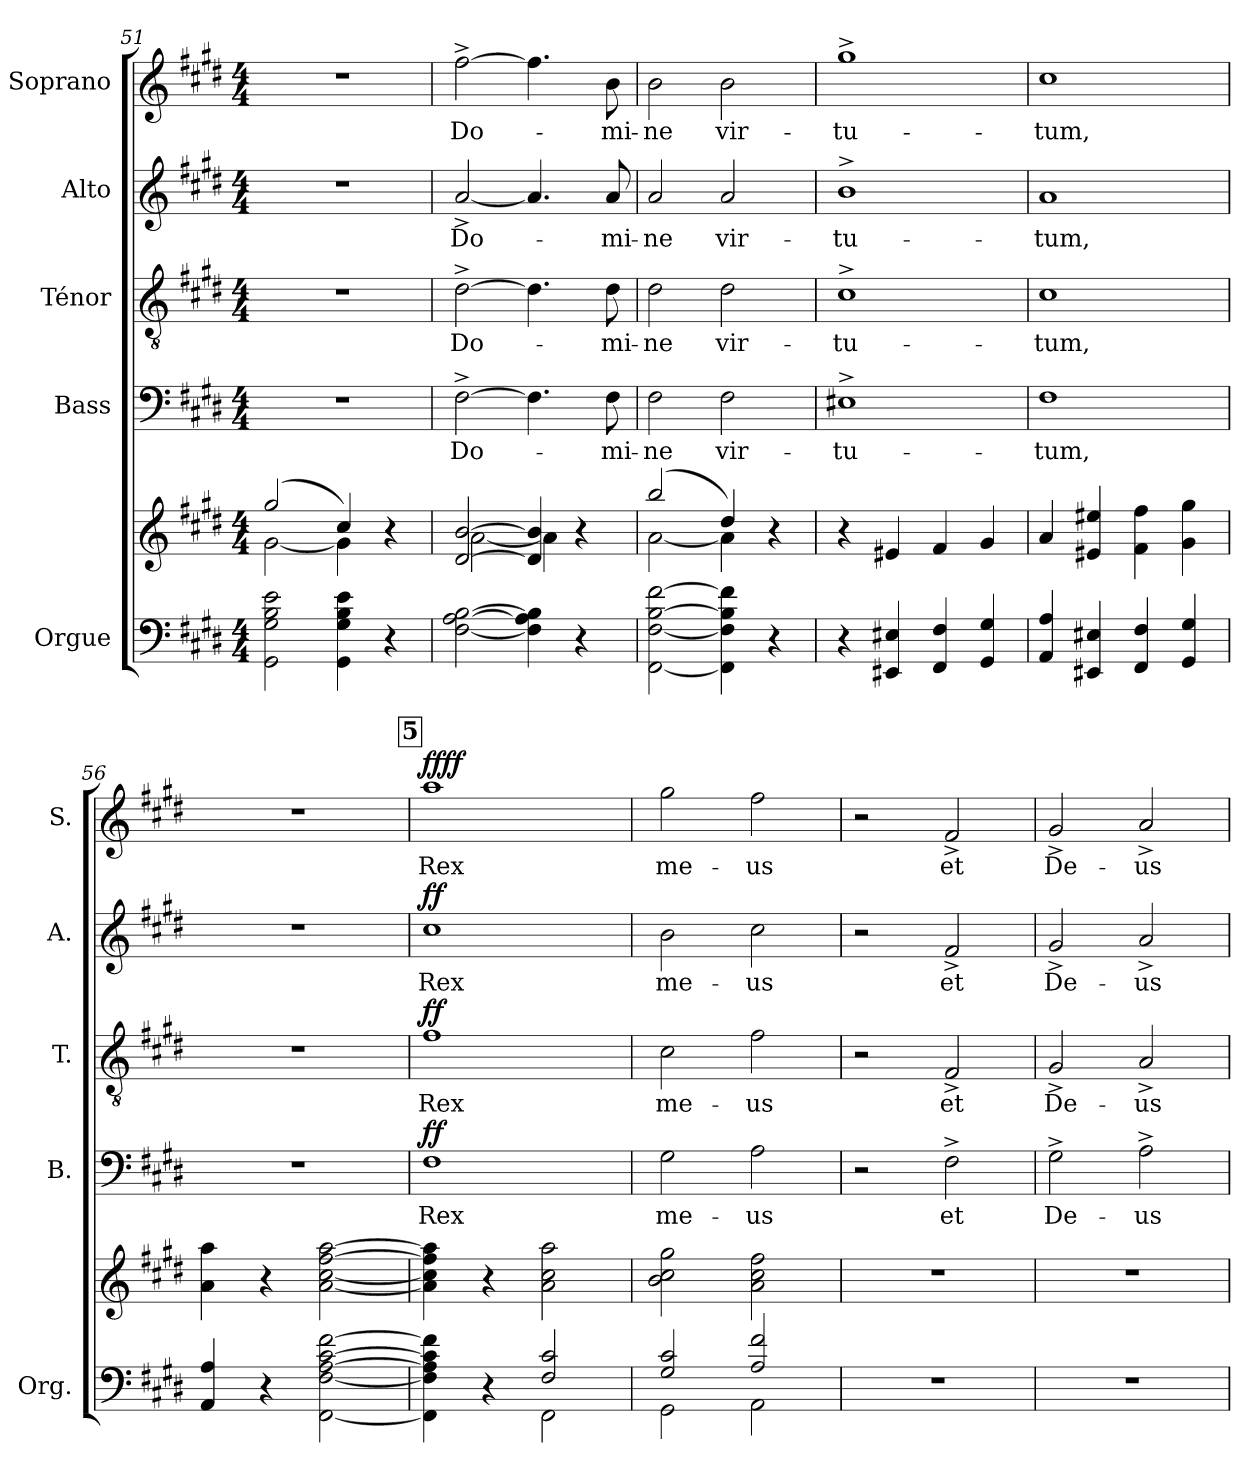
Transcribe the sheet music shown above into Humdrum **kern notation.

**kern	**kern	**kern	**text	**dynam	**kern	**text	**dynam	**kern	**text	**dynam	**kern	**text	**dynam
*part5	*part5	*part4	*part4	*part4	*part3	*part3	*part3	*part2	*part2	*part2	*part1	*part1	*part1
*staff6	*staff5	*staff4	*staff4	*staff4	*staff3	*staff3	*staff3	*staff2	*staff2	*staff2	*staff1	*staff1	*staff1
*I"Orgue	*	*I"Bass	*	*	*I"Ténor	*	*	*I"Alto	*	*	*I"Soprano	*	*
*I'Org.	*	*I'B.	*	*	*I'T.	*	*	*I'A.	*	*	*I'S.	*	*
*clefF4	*clefG2	*clefF4	*	*	*clefGv2	*	*	*clefG2	*	*	*clefG2	*	*
*k[f#c#g#d#]	*k[f#c#g#d#]	*k[f#c#g#d#]	*	*	*k[f#c#g#d#]	*	*	*k[f#c#g#d#]	*	*	*k[f#c#g#d#]	*	*
*E:	*E:	*E:	*	*	*	*	*	*E:	*	*	*E:	*	*
*M4/4	*M4/4	*M4/4	*	*	*M4/4	*	*	*M4/4	*	*	*M4/4	*	*
=51	=51	=51	=51	=51	=51	=51	=51	=51	=51	=51	=51	=51	=51
*	*^	*	*	*	*	*	*	*	*	*	*	*	*
2GG#\ 2G#\ 2B\ 2e\	(>2gg#/	[2g#\	1r	.	.	1r	.	.	1r	.	.	1r	.	.
4GG#\ 4G#\ 4B\ 4e\	4cc#/)	4g#\]	.	.	.	.	.	.	.	.	.	.	.	.
4r	4r	4ryy	.	.	.	.	.	.	.	.	.	.	.	.
!!LO:PB:g=z
=52	=52	=52	=52	=52	=52	=52	=52	=52	=52	=52	=52	=52	=52	=52
!	!	!	!	!LO:LY:b	!	!	!LO:LY:b	!	!	!LO:LY:b	!	!	!LO:LY:b	!
[2F#\ [2A\ [2B\	[2d#/ [2b/	[2a\	[2F#^\	Do-	.	[2d#^\	Do-	.	[2a^/	Do-	.	[2ff#^\	Do-	.
4F#\] 4A\] 4B\]	4d#/] 4b/]	4a\]	4.F#\]	.	.	4.d#\]	.	.	4.a/]	.	.	4.ff#\]	.	.
4r	4r	4ryy	.	.	.	.	.	.	.	.	.	.	.	.
!	!	!	!	!LO:LY:b	!	!	!LO:LY:b	!	!	!LO:LY:b	!	!	!LO:LY:b	!
.	.	.	8F#\	-mi-	.	8d#\	-mi-	.	8a/	-mi-	.	8b\	-mi-	.
=53	=53	=53	=53	=53	=53	=53	=53	=53	=53	=53	=53	=53	=53	=53
!	!	!	!	!LO:LY:b	!	!	!LO:LY:b	!	!	!LO:LY:b	!	!	!LO:LY:b	!
[2FF#\ [2F#\ [2B\ [2f#\	(>2bb/	[2a\	2F#\	-ne	.	2d#\	-ne	.	2a/	-ne	.	2b\	-ne	.
!	!	!	!	!LO:LY:b	!	!	!LO:LY:b	!	!	!LO:LY:b	!	!	!LO:LY:b	!
4FF#\] 4F#\] 4B\] 4f#\]	4dd#/)	4a\]	2F#\	vir-	.	2d#\	vir-	.	2a/	vir-	.	2b\	vir-	.
4r	4r	4ryy	.	.	.	.	.	.	.	.	.	.	.	.
=54	=54	=54	=54	=54	=54	=54	=54	=54	=54	=54	=54	=54	=54	=54
!	!	!	!	!LO:LY:b	!	!	!LO:LY:b	!	!	!LO:LY:b	!	!	!LO:LY:b	!
*	*v	*v	*	*	*	*	*	*	*	*	*	*	*	*
4r	4r	1E#X^	-tu-	.	1c#^	-tu-	.	1b^	-tu-	.	1gg#^	-tu-	.
4EE#X/ 4E#X/	4e#X/	.	.	.	.	.	.	.	.	.	.	.	.
4FF#/ 4F#/	4f#/	.	.	.	.	.	.	.	.	.	.	.	.
4GG#/ 4G#/	4g#/	.	.	.	.	.	.	.	.	.	.	.	.
=55	=55	=55	=55	=55	=55	=55	=55	=55	=55	=55	=55	=55	=55
!	!	!	!LO:LY:b	!	!	!LO:LY:b	!	!	!LO:LY:b	!	!	!LO:LY:b	!
4AA/ 4A/	4a/	1F#	-tum,	.	1c#	-tum,	.	1a	-tum,	.	1cc#	-tum,	.
4EE#X/ 4E#X/	4e#X/ 4ee#X/	.	.	.	.	.	.	.	.	.	.	.	.
4FF#/ 4F#/	4f#\ 4ff#\	.	.	.	.	.	.	.	.	.	.	.	.
4GG#/ 4G#/	4g#\ 4gg#\	.	.	.	.	.	.	.	.	.	.	.	.
=56	=56	=56	=56	=56	=56	=56	=56	=56	=56	=56	=56	=56	=56
4AA/ 4A/	4a\ 4aa\	1r	.	.	1r	.	.	1r	.	.	1r	.	.
4r	4r	.	.	.	.	.	.	.	.	.	.	.	.
[2FF#\ [2F#\ [2A\ [2c#\ [2f#\	[2a\ [2cc#\ [2ff#\ [2aa\	.	.	.	.	.	.	.	.	.	.	.	.
!!LO:REH:place=s1:a:B:fs=14:t=5
=57	=57	=57	=57	=57	=57	=57	=57	=57	=57	=57	=57	=57	=57
*^	*	*	*	*	*	*	*	*	*	*	*	*	*
!	!	!	!	!LO:LY:b	!LO:DY:a	!	!LO:LY:b	!LO:DY:a	!	!LO:LY:b	!LO:DY:a	!	!LO:LY:b	!LO:DY:a
!	!	!	!	!	!	!	!	!	!	!	!	!	!	!LO:DY:n=1:a
4FF#\] 4F#\] 4A\] 4c#\] 4f#\]	2ryy	4a\] 4cc#\] 4ff#\] 4aa\]	1F#	Rex	ff	1f#	Rex	ff	1cc#	Rex	ff	1aa	Rex	ff ff
4r	.	4r	.	.	.	.	.	.	.	.	.	.	.	.
2F#/ 2c#/	2FF#\	2a\ 2cc#\ 2aa\	.	.	.	.	.	.	.	.	.	.	.	.
=58	=58	=58	=58	=58	=58	=58	=58	=58	=58	=58	=58	=58	=58	=58
!	!	!	!	!LO:LY:b	!	!	!LO:LY:b	!	!	!LO:LY:b	!	!	!LO:LY:b	!
2G#/ 2c#/	2GG#\	2b\ 2cc#\ 2gg#\	2G#\	me-	.	2c#\	me-	.	2b\	me-	.	2gg#\	me-	.
!	!	!	!	!LO:LY:b	!	!	!LO:LY:b	!	!	!LO:LY:b	!	!	!LO:LY:b	!
2A/ 2f#/	2AA\	2a\ 2cc#\ 2ff#\	2A\	-us	.	2f#\	-us	.	2cc#\	-us	.	2ff#\	-us	.
*v	*v	*	*	*	*	*	*	*	*	*	*	*	*	*
=59	=59	=59	=59	=59	=59	=59	=59	=59	=59	=59	=59	=59	=59
1r	1r	2r	.	.	2r	.	.	2r	.	.	2r	.	.
!	!	!	!LO:LY:b	!	!	!LO:LY:b	!	!	!LO:LY:b	!	!	!LO:LY:b	!
.	.	2F#^\	et	.	2F#^/	et	.	2f#^/	et	.	2f#^/	et	.
=60	=60	=60	=60	=60	=60	=60	=60	=60	=60	=60	=60	=60	=60
!	!	!	!LO:LY:b	!	!	!LO:LY:b	!	!	!LO:LY:b	!	!	!LO:LY:b	!
1r	1r	2G#^\	De-	.	2G#^/	De-	.	2g#^/	De-	.	2g#^/	De-	.
!	!	!	!LO:LY:b	!	!	!LO:LY:b	!	!	!LO:LY:b	!	!	!LO:LY:b	!
.	.	2A^\	-us	.	2A^/	-us	.	2a^/	-us	.	2a^/	-us	.
=	=	=	=	=	=	=	=	=	=	=	=	=	=
*-	*-	*-	*-	*-	*-	*-	*-	*-	*-	*-	*-	*-	*-
